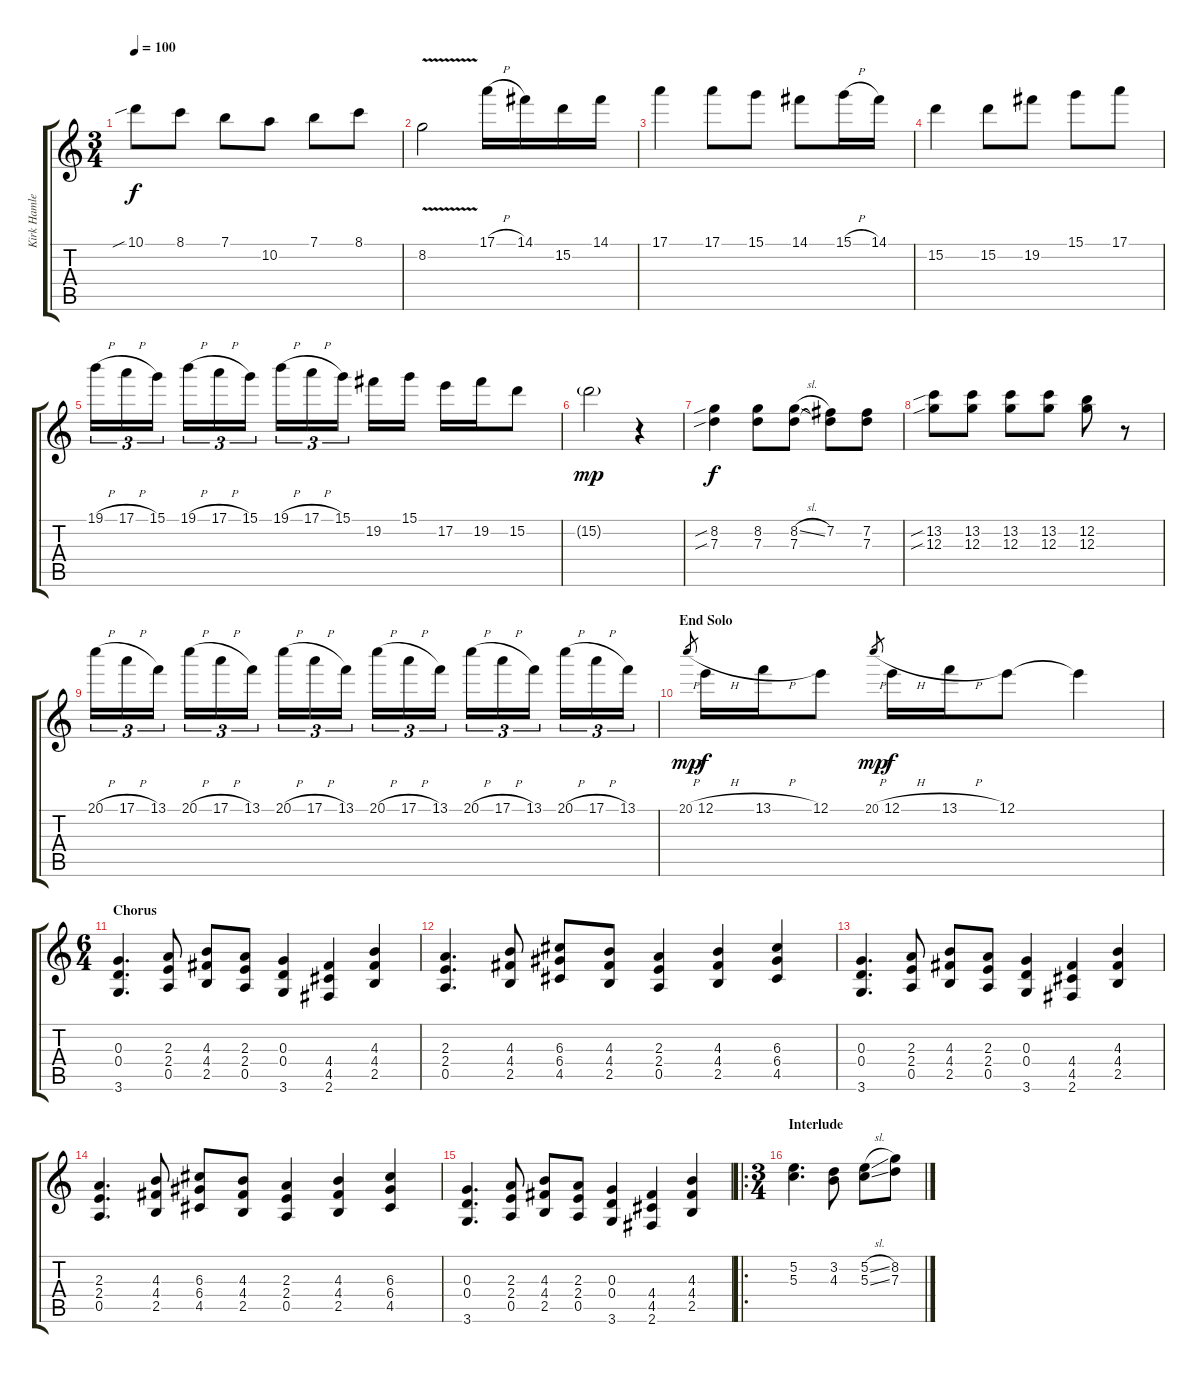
\track ("Kirk Hamlet" "Kirk Hamle") {instrument acousticguitarsteel}
\staff {score tabs}
\tuning (E4 B3 G3 D3 A2 E2) {hide}
\ts (3 4)
\tempo 100
\clef g2
\ks c
10.1{sib}.8{dy f} 8.1.8 7.1.8 10.2.8 7.1.8 8.1.8 |
8.2{v}.2 17.1{h}.16 14.1.16 15.2.16 14.1.16 |
17.1.4 17.1.8 15.1.8 14.1.8 15.1{h}.16 14.1.16 |
15.2.4 15.2.8 19.2.8 15.1.8 17.1.8 |
19.1{h}.16{tu (3 2)} 17.1{h}.16{tu (3 2)} 15.1.16{tu (3 2) beam splitsecondary} 19.1{h}.16{tu (3 2)} 17.1{h}.16{tu (3 2)} 15.1.16{tu (3 2)} 19.1{h}.16{tu (3 2)} 17.1{h}.16{tu (3 2)} 15.1.16{tu (3 2) beam splitsecondary} 19.2.16 15.1.16 17.2.16 19.2.16 15.2.8 |
15.2{g}.2{dy mp} r.4 |
(8.2{sib} 7.3{sib}).4{dy f} (8.2 7.3).8 (8.2{sl} 7.3).8 (7.2 7.3{t}).8 (7.2 7.3).8 |
(13.2{sib} 12.3{sib}).8 (13.2 12.3).8 (13.2 12.3).8 (13.2 12.3).8 (12.2 12.3).8 r.8 |
20.1{h}.16{tu (3 2)} 17.1{h}.16{tu (3 2)} 13.1.16{tu (3 2) beam splitsecondary} 20.1{h}.16{tu (3 2)} 17.1{h}.16{tu (3 2)} 13.1.16{tu (3 2)} 20.1{h}.16{tu (3 2)} 17.1{h}.16{tu (3 2)} 13.1.16{tu (3 2) beam splitsecondary} 20.1{h}.16{tu (3 2)} 17.1{h}.16{tu (3 2)} 13.1.16{tu (3 2)} 20.1{h}.16{tu (3 2)} 17.1{h}.16{tu (3 2)} 13.1.16{tu (3 2) beam splitsecondary} 20.1{h}.16{tu (3 2)} 17.1{h}.16{tu (3 2)} 13.1.16{tu (3 2)} |
\section ("" "End Solo")
20.1{h}.8{gr dy mp} 12.1{h}.16{dy f} 13.1{h}.16 12.1.8 20.1{h}.8{gr dy mp} 12.1{h}.16{dy f} 13.1{h}.16 12.1.8 12.1{t}.4 |
\ts (6 4)
\section ("" "Chorus")
(0.3 0.4 3.6).4{d volume 14 instrument distortionguitar} (2.3 2.4 0.5).8 (4.3 4.4 2.5).8 (2.3 2.4 0.5).8 (0.3 0.4 3.6).4 (4.4 4.5 2.6).4 (4.3 4.4 2.5).4 |
(2.3 2.4 0.5).4{d} (4.3 4.4 2.5).8 (6.3 6.4 4.5).8 (4.3 4.4 2.5).8 (2.3 2.4 0.5).4 (4.3 4.4 2.5).4 (6.3 6.4 4.5).4 |
(0.3 0.4 3.6).4{d} (2.3 2.4 0.5).8 (4.3 4.4 2.5).8 (2.3 2.4 0.5).8 (0.3 0.4 3.6).4 (4.4 4.5 2.6).4 (4.3 4.4 2.5).4 |
(2.3 2.4 0.5).4{d} (4.3 4.4 2.5).8 (6.3 6.4 4.5).8 (4.3 4.4 2.5).8 (2.3 2.4 0.5).4 (4.3 4.4 2.5).4 (6.3 6.4 4.5).4 |
(0.3 0.4 3.6).4{d} (2.3 2.4 0.5).8 (4.3 4.4 2.5).8 (2.3 2.4 0.5).8 (0.3 0.4 3.6).4 (4.4 4.5 2.6).4 (4.3 4.4 2.5).4 |
\ro
\ts (3 4)
\section ("" "Interlude")
(5.2 5.3).4{d} (3.2 4.3).8 (5.2{sl} 5.3{ss}).8 (8.2 7.3).8
